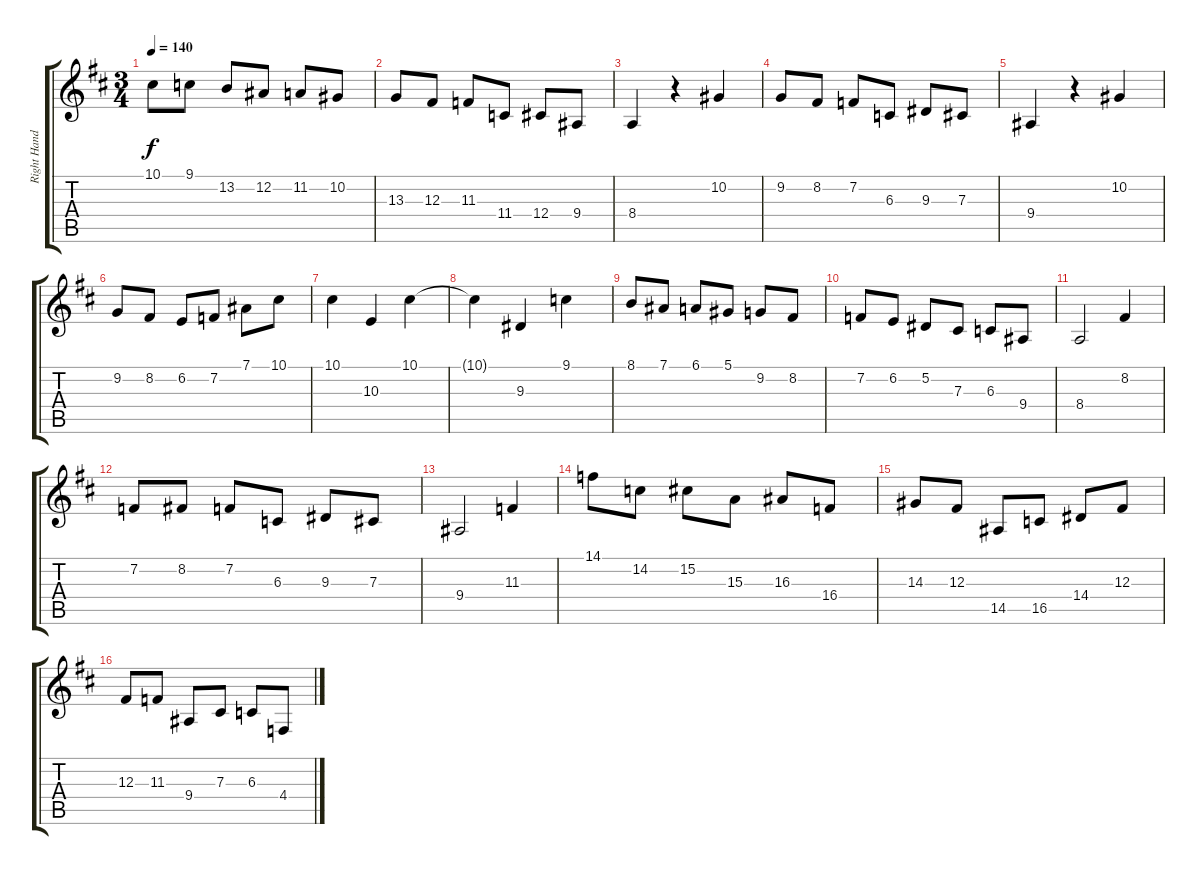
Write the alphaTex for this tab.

\track ("Right Hand Lead" "Right Hand") {instrument acousticgrandpiano}
\staff {score tabs}
\tuning (Eb4 Bb3 Gb3 Db3 Ab2 Eb2) {hide}
\ts (3 4)
\tempo 140
\clef g2
\ks d
10.1.8{dy f} 9.1.8 13.2.8 12.2.8 11.2.8 10.2.8 |
13.3.8 12.3.8 11.3.8 11.4.8 12.4.8 9.4.8 |
8.4.4 r.4 10.2.4 |
9.2.8 8.2.8 7.2.8 6.3.8 9.3.8 7.3.8 |
9.4.4 r.4 10.2.4 |
9.2.8 8.2.8 6.2.8 7.2.8 7.1.8 10.1.8 |
10.1.4 10.3.4 10.1.4 |
10.1{t}.4 9.3.4 9.1.4 |
8.1.8 7.1.8 6.1.8 5.1.8 9.2.8 8.2.8 |
7.2.8 6.2.8 5.2.8 7.3.8 6.3.8 9.4.8 |
8.4.2 8.2.4 |
7.2.8 8.2.8 7.2.8 6.3.8 9.3.8 7.3.8 |
9.4.2 11.3.4 |
14.1.8 14.2.8 15.2.8 15.3.8 16.3.8 16.4.8 |
14.3.8 12.3.8 14.5.8 16.5.8 14.4.8 12.3.8 |
12.3.8 11.3.8 9.4.8 7.3.8 6.3.8 4.4.8
